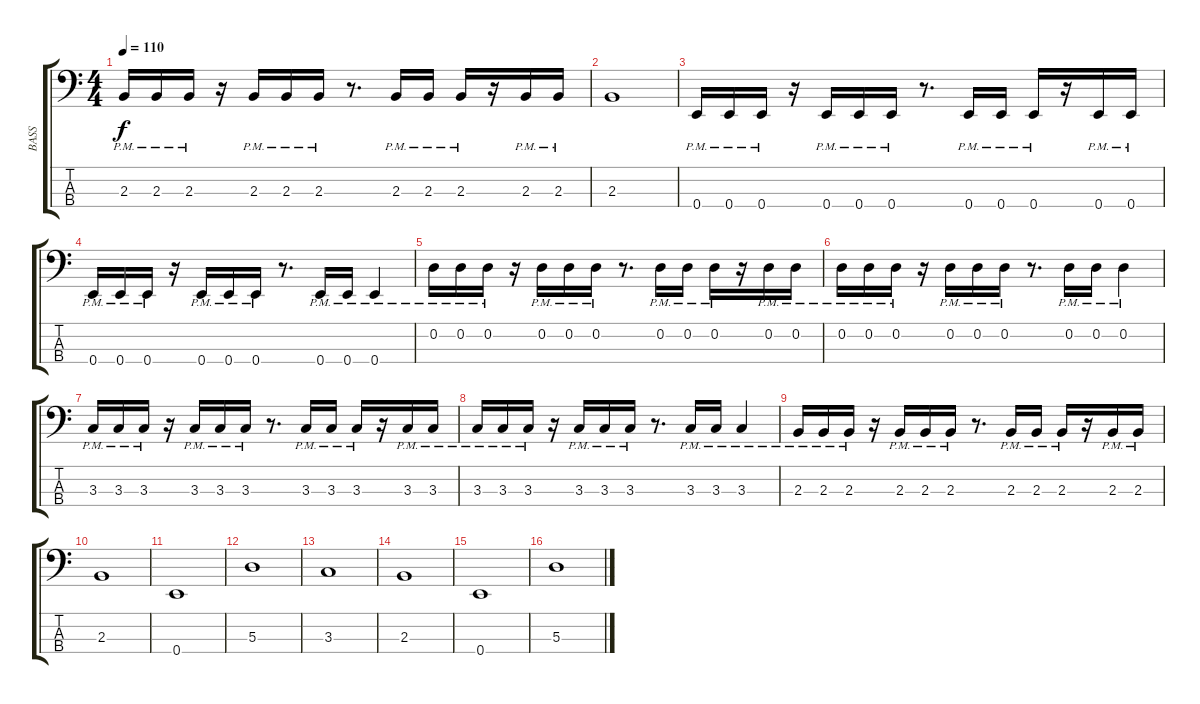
\track ("BASS" "BASS") {instrument electricbassfinger}
\staff {score tabs}
\tuning (G2 D2 A1 E1) {hide}
\ts (4 4)
\tempo 110
\clef f4
\ks c
2.3{pm}.16{dy f} 2.3{pm}.16 2.3{pm}.16 r.16 2.3{pm}.16 2.3{pm}.16 2.3{pm}.16 r.8{d} 2.3{pm}.16 2.3{pm}.16 2.3{pm}.16 r.16 2.3{pm}.16 2.3{pm}.16 |
2.3.1 |
0.4{pm}.16 0.4{pm}.16 0.4{pm}.16 r.16 0.4{pm}.16 0.4{pm}.16 0.4{pm}.16 r.8{d} 0.4{pm}.16 0.4{pm}.16 0.4{pm}.16 r.16 0.4{pm}.16 0.4{pm}.16 |
0.4{pm}.16 0.4{pm}.16 0.4{pm}.16 r.16 0.4{pm}.16 0.4{pm}.16 0.4{pm}.16 r.8{d} 0.4{pm}.16 0.4{pm}.16 0.4{pm}.4 |
0.2{pm}.16 0.2{pm}.16 0.2{pm}.16 r.16 0.2{pm}.16 0.2{pm}.16 0.2{pm}.16 r.8{d} 0.2{pm}.16 0.2{pm}.16 0.2{pm}.16 r.16 0.2{pm}.16 0.2{pm}.16 |
0.2{pm}.16 0.2{pm}.16 0.2{pm}.16 r.16 0.2{pm}.16 0.2{pm}.16 0.2{pm}.16 r.8{d} 0.2{pm}.16 0.2{pm}.16 0.2{pm}.4 |
3.3{pm}.16 3.3{pm}.16 3.3{pm}.16 r.16 3.3{pm}.16 3.3{pm}.16 3.3{pm}.16 r.8{d} 3.3{pm}.16 3.3{pm}.16 3.3{pm}.16 r.16 3.3{pm}.16 3.3{pm}.16 |
3.3{pm}.16 3.3{pm}.16 3.3{pm}.16 r.16 3.3{pm}.16 3.3{pm}.16 3.3{pm}.16 r.8{d} 3.3{pm}.16{txt ""} 3.3{pm}.16 3.3{pm}.4 |
2.3{pm}.16 2.3{pm}.16 2.3{pm}.16 r.16 2.3{pm}.16 2.3{pm}.16 2.3{pm}.16 r.8{d} 2.3{pm}.16 2.3{pm}.16 2.3{pm}.16 r.16 2.3{pm}.16 2.3{pm}.16 |
2.3.1 |
0.4.1 |
5.3.1 |
3.3.1 |
2.3.1 |
0.4.1 |
5.3.1
